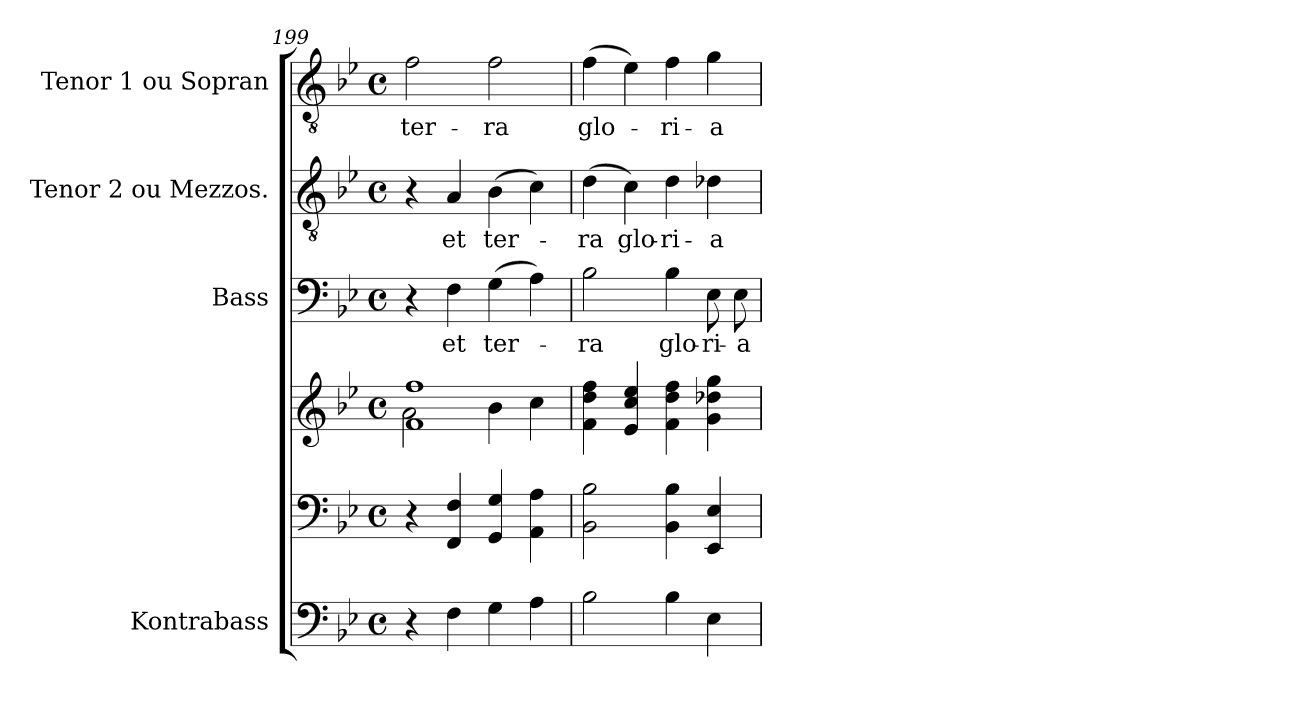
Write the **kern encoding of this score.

**kern	**kern	**kern	**kern	**text	**kern	**text	**kern	**text
*part5	*part4	*part4	*part3	*part3	*part2	*part2	*part1	*part1
*staff6	*staff5	*staff4	*staff3	*staff3	*staff2	*staff2	*staff1	*staff1
*I"Kontrabass	*	*	*I"Bass	*	*I"Tenor 2 ou Mezzos.	*	*I"Tenor 1 ou Sopran	*
*I'Kb.	*	*	*	*	*	*	*	*
*clefF4	*clefF4	*clefG2	*clefF4	*	*clefGv2	*	*clefGv2	*
*ITrd7c12	*	*	*	*	*	*	*	*
*k[b-e-]	*k[b-e-]	*k[b-e-]	*k[b-e-]	*	*k[b-e-]	*	*k[b-e-]	*
*B-:	*B-:	*B-:	*B-:	*	*B-:	*	*B-:	*
*M4/4	*M4/4	*M4/4	*M4/4	*	*M4/4	*	*M4/4	*
*met(c)	*met(c)	*met(c)	*met(c)	*	*met(c)	*	*met(c)	*
=199	=199	=199	=199	=199	=199	=199	=199	=199
*	*	*^	*	*	*	*	*	*
!	!	!	!	!	!	!	!	!	!LO:LY:b
4r	4r	1f 1ff	2a\	4r	.	4r	.	2f\	ter-
!	!	!	!	!	!LO:LY:b	!	!LO:LY:b	!	!
4FF\	4FF/ 4F/	.	.	4F\	et	4A/	et	.	.
!	!	!	!	!	!LO:LY:b	!	!LO:LY:b	!	!LO:LY:b
4GG\	4GG/ 4G/	.	4b-\	(>4G\	ter-	(>4B-\	ter-	2f\	-ra
4AA\	4AA\ 4A\	.	4cc\	4A\)	.	4c\)	.	.	.
=200	=200	=200	=200	=200	=200	=200	=200	=200	=200
!	!	!	!	!	!LO:LY:b	!	!LO:LY:b	!	!LO:LY:b
*	*	*v	*v	*	*	*	*	*	*
2BB-\	2BB-\ 2B-\	4f\ 4dd\ 4ff\	2B-\	-ra	(>4d\	-ra	(>4f\	glo-
!	!	!	!	!	!	!LO:LY:b	!	!
.	.	4e-/ 4cc/ 4ee-/	.	.	4c\)	glo-	4e-\)	.
!	!	!	!	!LO:LY:b	!	!LO:LY:b	!	!LO:LY:b
4BB-\	4BB-\ 4B-\	4f\ 4dd\ 4ff\	4B-\	glo-	4d\	-ri-	4f\	-ri-
!	!	!	!	!LO:LY:b	!	!LO:LY:b	!	!LO:LY:b
4EE-\	4EE-/ 4E-/	4g\ 4dd-X\ 4gg\	8E-\	-ri-	4d-X\	-a	4g\	-a
!	!	!	!	!LO:LY:b	!	!	!	!
.	.	.	8E-\	-a	.	.	.	.
=	=	=	=	=	=	=	=	=
*-	*-	*-	*-	*-	*-	*-	*-	*-
